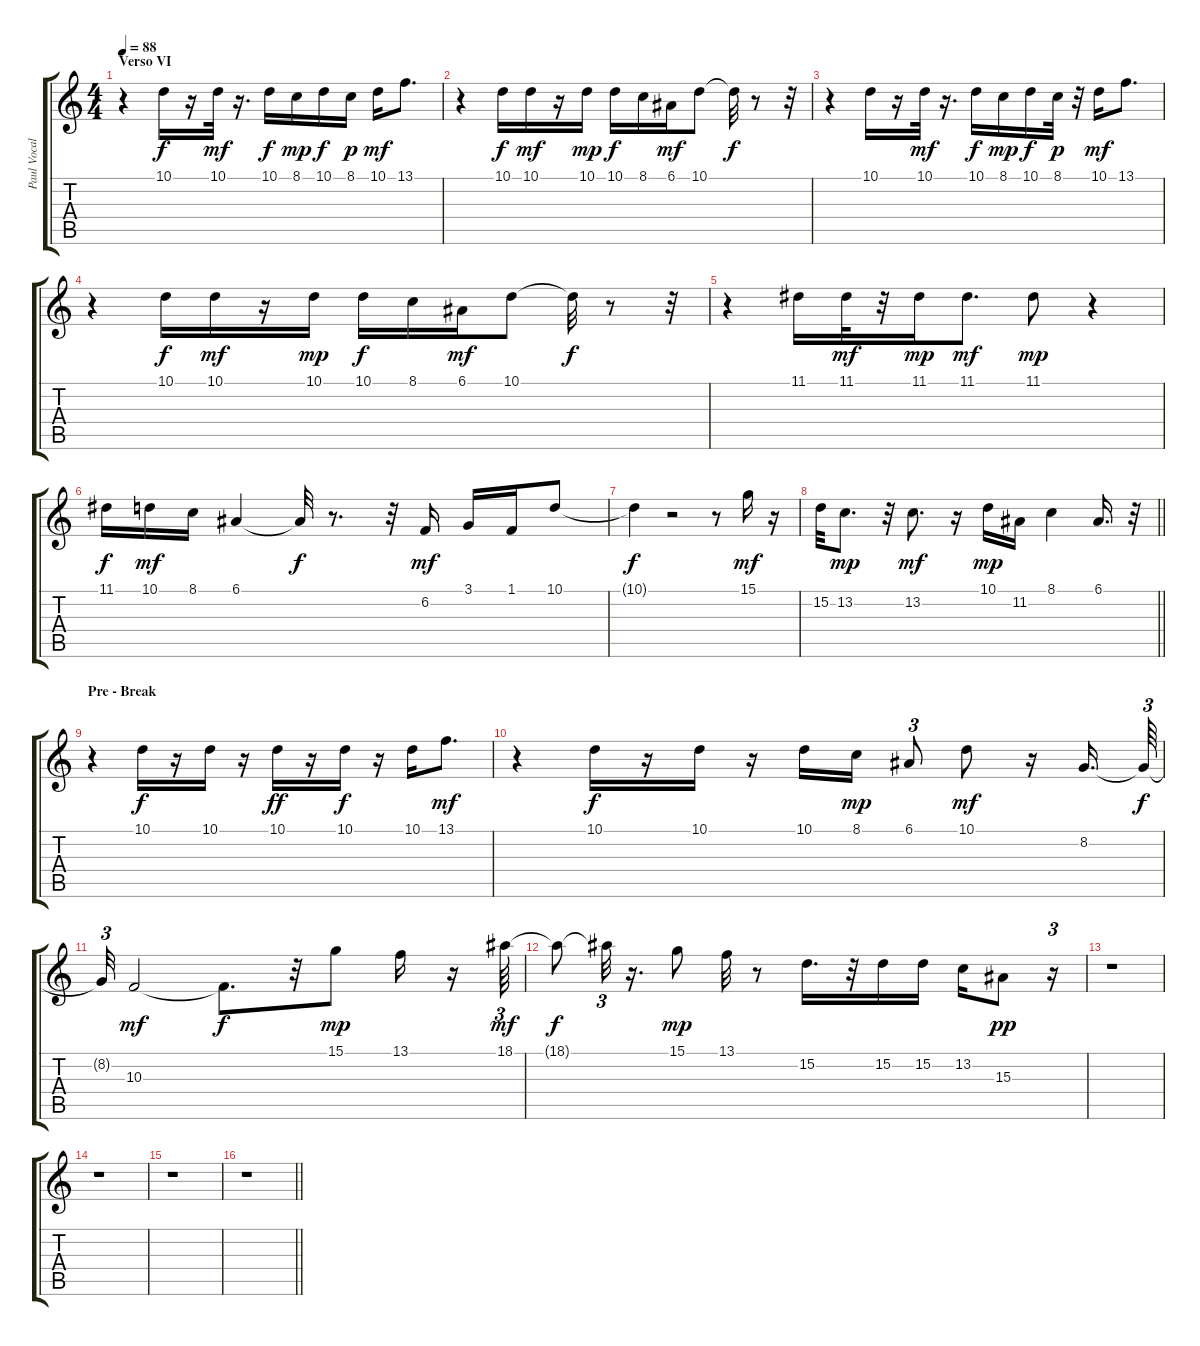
\track ("Paul Vocals" "Paul Vocal") {instrument flute}
\staff {score tabs}
\tuning (E4 B3 G3 D3 A2 E2) {hide}
\ts (4 4)
\section ("" "Verso VI")
\tempo 88
\clef g2
\ks c
r.4{dy mp} 10.1.16{dy f} r.16 10.1.32{dy mf} r.16{d} 10.1.16{dy f} 8.1.16{dy mp} 10.1.16{dy f} 8.1.16{dy p} 10.1.16{dy mf} 13.1.8{d} |
r.4 10.1.16{dy f} 10.1.16{dy mf} r.16 10.1.16{dy mp} 10.1.16{dy f} 8.1.16 6.1.16{dy mf} 10.1.8 10.1{t}.32{dy f} r.8 r.32 |
r.4 10.1.16 r.16 10.1.32{dy mf} r.16{d} 10.1.16{dy f} 8.1.16{dy mp} 10.1.16{dy f} 8.1.32{dy p} r.32 10.1.16{dy mf} 13.1.8{d} |
r.4 10.1.16{dy f} 10.1.16{dy mf} r.16 10.1.16{dy mp} 10.1.16{dy f} 8.1.16 6.1.16{dy mf} 10.1.8 10.1{t}.32{dy f} r.8 r.32 |
r.4 11.1.16 11.1.32{dy mf} r.32 11.1.16{dy mp} 11.1.8{d dy mf} 11.1.8{dy mp} r.4 |
11.1.16{dy f} 10.1.16{dy mf} 8.1.16 6.1.4 6.1{t}.32{dy f} r.8{d} r.32 6.2.16{dy mf} 3.1.16 1.1.16 10.1.8 |
10.1{t}.4{dy f} r.2 r.8 15.1.16{dy mf} r.16 |
\barLineRight lightlight
15.2.32 13.2.8{d dy mp} r.32 13.2.8{d dy mf} r.16 10.1.16{dy mp} 11.2.16 8.1.4 6.1.16{d} r.32 |
\section ("" "Pre - Break")
r.4 10.1.16{dy f} r.16 10.1.16 r.16 10.1.16{dy ff} r.16 10.1.16{dy f} r.16 10.1.16 13.1.8{d dy mf} |
r.4 10.1.16{dy f} r.16 10.1.16 r.16 10.1.16 8.1.16{dy mp} 6.1.8{tu (3 2)} 10.1.8{dy mf} r.16 8.2.16{d} 8.2{t}.64{tu (3 2) dy f} |
8.2{t}.32{tu (3 2)} 10.3.2{dy mf} 10.3{t}.8{d dy f} r.32 15.1.8{dy mp} 13.1.16 r.16 18.1.64{tu (3 2) dy mf} |
18.1{t}.8{dy f} 18.1{t}.32{tu (3 2)} r.16{d} 15.1.8{dy mp} 13.1.32 r.8 15.2.16{d} r.32 15.2.16 15.2.16 13.2.16 15.3.8{dy pp} r.16{tu (3 2)} |
r.1 |
r.1 |
r.1 |
\barLineRight lightlight
r.1
